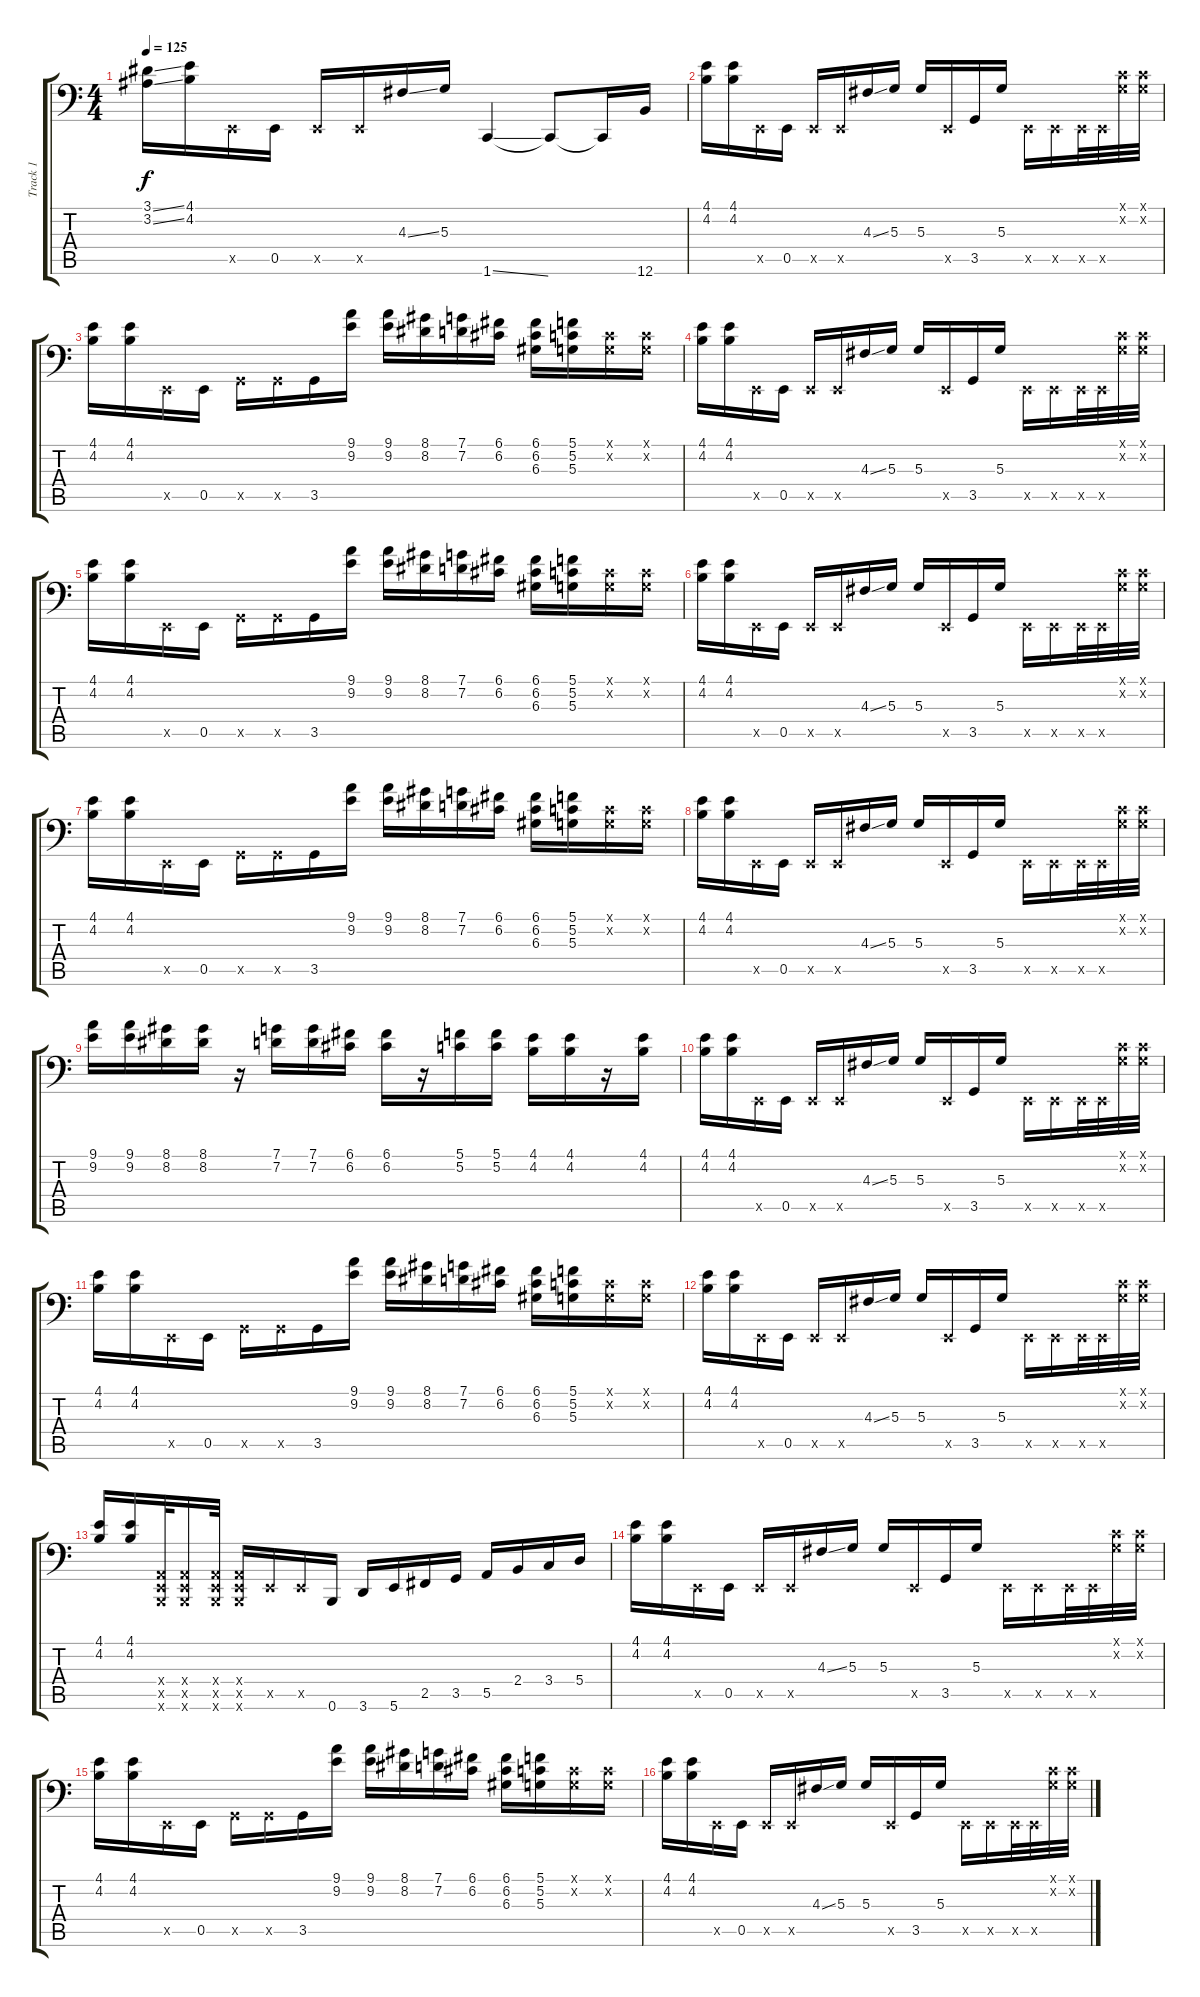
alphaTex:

\track ("Track 1" "Track 1") {instrument slapbass1}
\staff {score tabs}
\tuning (C3 G2 D2 A1 E1 B0) {hide}
\ts (4 4)
\tempo 125
\clef f4
\ks c
(3.1{ss} 3.2{ss}).16{dy f} (4.1 4.2).16 0.5{x}.16 0.5.16 0.5{x}.16 0.5{x}.16 4.3{ss}.16 5.3.16 1.6{ss}.4 1.6{t}.8 1.6{t}.16 12.6.16 |
(4.1 4.2).16 (4.1 4.2).16 0.5{x}.16 0.5.16 0.5{x}.16 0.5{x}.16 4.3{ss}.16 5.3.16 5.3.16 0.5{x}.16 3.5.16 5.3.16 0.5{x}.16 0.5{x}.16 0.5{x}.32 0.5{x}.32 (0.1{x} 0.2{x}).32 (0.1{x} 0.2{x}).32 |
(4.1 4.2).16 (4.1 4.2).16 0.5{x}.16 0.5.16 3.5{x}.16 3.5{x}.16 3.5.16 (9.1 9.2).16 (9.1 9.2).16 (8.1 8.2).16 (7.1 7.2).16 (6.1 6.2).16 (6.1 6.2 6.3).16 (5.1 5.2 5.3).16 (0.1{x} 0.2{x}).16 (0.1{x} 0.2{x}).16 |
(4.1 4.2).16 (4.1 4.2).16 0.5{x}.16 0.5.16 0.5{x}.16 0.5{x}.16 4.3{ss}.16 5.3.16 5.3.16 0.5{x}.16 3.5.16 5.3.16 0.5{x}.16 0.5{x}.16 0.5{x}.32 0.5{x}.32 (0.1{x} 0.2{x}).32 (0.1{x} 0.2{x}).32 |
(4.1 4.2).16 (4.1 4.2).16 0.5{x}.16 0.5.16 3.5{x}.16 3.5{x}.16 3.5.16 (9.1 9.2).16 (9.1 9.2).16 (8.1 8.2).16 (7.1 7.2).16 (6.1 6.2).16 (6.1 6.2 6.3).16 (5.1 5.2 5.3).16 (0.1{x} 0.2{x}).16 (0.1{x} 0.2{x}).16 |
(4.1 4.2).16 (4.1 4.2).16 0.5{x}.16 0.5.16 0.5{x}.16 0.5{x}.16 4.3{ss}.16 5.3.16 5.3.16 0.5{x}.16 3.5.16 5.3.16 0.5{x}.16 0.5{x}.16 0.5{x}.32 0.5{x}.32 (0.1{x} 0.2{x}).32 (0.1{x} 0.2{x}).32 |
(4.1 4.2).16 (4.1 4.2).16 0.5{x}.16 0.5.16 3.5{x}.16 3.5{x}.16 3.5.16 (9.1 9.2).16 (9.1 9.2).16 (8.1 8.2).16 (7.1 7.2).16 (6.1 6.2).16 (6.1 6.2 6.3).16 (5.1 5.2 5.3).16 (0.1{x} 0.2{x}).16 (0.1{x} 0.2{x}).16 |
(4.1 4.2).16 (4.1 4.2).16 0.5{x}.16 0.5.16 0.5{x}.16 0.5{x}.16 4.3{ss}.16 5.3.16 5.3.16 0.5{x}.16 3.5.16 5.3.16 0.5{x}.16 0.5{x}.16 0.5{x}.32 0.5{x}.32 (0.1{x} 0.2{x}).32 (0.1{x} 0.2{x}).32 |
(9.1 9.2).16 (9.1 9.2).16 (8.1 8.2).16 (8.1 8.2).16 r.16 (7.1 7.2).16 (7.1 7.2).16 (6.1 6.2).16 (6.1 6.2).16 r.16 (5.1 5.2).16 (5.1 5.2).16 (4.1 4.2).16 (4.1 4.2).16 r.16 (4.1 4.2).16 |
(4.1 4.2).16 (4.1 4.2).16 0.5{x}.16 0.5.16 0.5{x}.16 0.5{x}.16 4.3{ss}.16 5.3.16 5.3.16 0.5{x}.16 3.5.16 5.3.16 0.5{x}.16 0.5{x}.16 0.5{x}.32 0.5{x}.32 (0.1{x} 0.2{x}).32 (0.1{x} 0.2{x}).32 |
(4.1 4.2).16 (4.1 4.2).16 0.5{x}.16 0.5.16 3.5{x}.16 3.5{x}.16 3.5.16 (9.1 9.2).16 (9.1 9.2).16 (8.1 8.2).16 (7.1 7.2).16 (6.1 6.2).16 (6.1 6.2 6.3).16 (5.1 5.2 5.3).16 (0.1{x} 0.2{x}).16 (0.1{x} 0.2{x}).16 |
(4.1 4.2).16 (4.1 4.2).16 0.5{x}.16 0.5.16 0.5{x}.16 0.5{x}.16 4.3{ss}.16 5.3.16 5.3.16 0.5{x}.16 3.5.16 5.3.16 0.5{x}.16 0.5{x}.16 0.5{x}.32 0.5{x}.32 (0.1{x} 0.2{x}).32 (0.1{x} 0.2{x}).32 |
(4.1 4.2).16 (4.1 4.2).16 (0.4{x} 0.5{x} 0.6{x}).32 (0.4{x} 0.5{x} 0.6{x}).16 (0.4{x} 0.5{x} 0.6{x}).32 (0.4{x} 0.5{x} 0.6{x}).16 0.5{x}.16 0.5{x}.16 0.6.16 3.6.16 5.6.16 2.5.16 3.5.16 5.5.16 2.4.16 3.4.16 5.4.16 |
(4.1 4.2).16 (4.1 4.2).16 0.5{x}.16 0.5.16 0.5{x}.16 0.5{x}.16 4.3{ss}.16 5.3.16 5.3.16 0.5{x}.16 3.5.16 5.3.16 0.5{x}.16 0.5{x}.16 0.5{x}.32 0.5{x}.32 (0.1{x} 0.2{x}).32 (0.1{x} 0.2{x}).32 |
(4.1 4.2).16 (4.1 4.2).16 0.5{x}.16 0.5.16 3.5{x}.16 3.5{x}.16 3.5.16 (9.1 9.2).16 (9.1 9.2).16 (8.1 8.2).16 (7.1 7.2).16 (6.1 6.2).16 (6.1 6.2 6.3).16 (5.1 5.2 5.3).16 (0.1{x} 0.2{x}).16 (0.1{x} 0.2{x}).16 |
(4.1 4.2).16 (4.1 4.2).16 0.5{x}.16 0.5.16 0.5{x}.16 0.5{x}.16 4.3{ss}.16 5.3.16 5.3.16 0.5{x}.16 3.5.16 5.3.16 0.5{x}.16 0.5{x}.16 0.5{x}.32 0.5{x}.32 (0.1{x} 0.2{x}).32 (0.1{x} 0.2{x}).32
